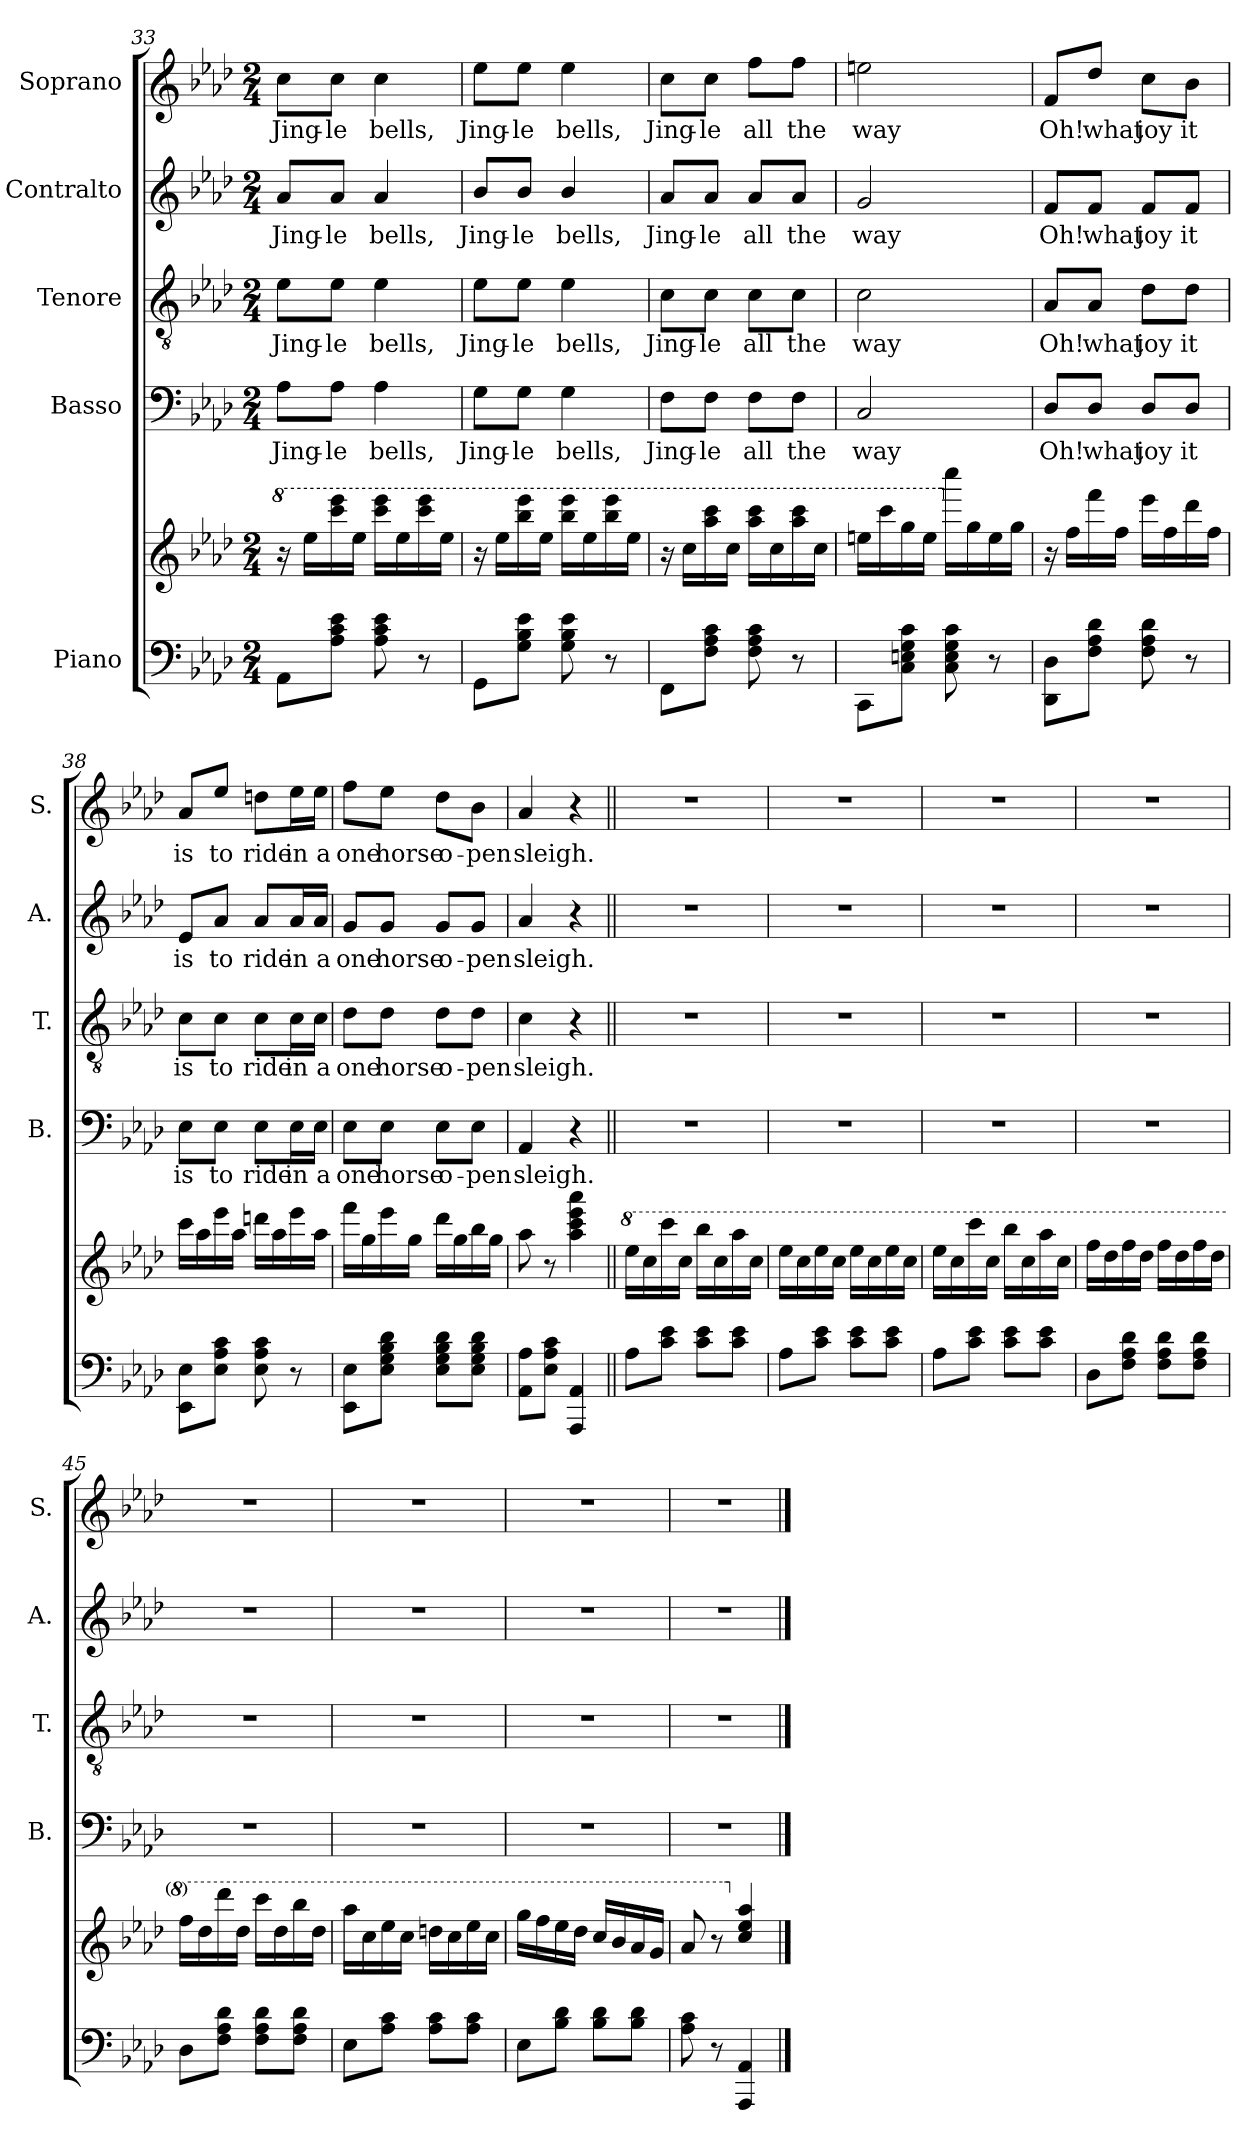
**kern	**kern	**kern	**text	**kern	**text	**kern	**text	**kern	**text
*part5	*part5	*part4	*part4	*part3	*part3	*part2	*part2	*part1	*part1
*staff6	*staff5	*staff4	*staff4	*staff3	*staff3	*staff2	*staff2	*staff1	*staff1
*I"Piano	*	*I"Basso	*	*I"Tenore	*	*I"Contralto	*	*I"Soprano	*
*	*	*I'B.	*	*I'T.	*	*I'A.	*	*I'S.	*
*clefF4	*clefG2	*clefF4	*	*clefGv2	*	*clefG2	*	*clefG2	*
*k[b-e-a-d-]	*k[b-e-a-d-]	*k[b-e-a-d-]	*	*k[b-e-a-d-]	*	*k[b-e-a-d-]	*	*k[b-e-a-d-]	*
*M2/4	*M2/4	*M2/4	*	*M2/4	*	*M2/4	*	*M2/4	*
*	*8va	*	*	*	*	*	*	*	*
=33	=33	=33	=33	=33	=33	=33	=33	=33	=33
!	!	!	!LO:LY:b	!	!LO:LY:b	!	!LO:LY:b	!	!LO:LY:b
8AA-\L	16r	8A-\L	Jing-	8e-\L	Jing-	8a-/L	Jing-	8cc\L	Jing-
.	16eee-\LL	.	.	.	.	.	.	.	.
!	!	!	!LO:LY:b	!	!LO:LY:b	!	!LO:LY:b	!	!LO:LY:b
8A-\ 8c\ 8e-\J	16cccc\ 16eeee-\	8A-\J	-le	8e-\J	-le	8a-/J	-le	8cc\J	-le
.	16eee-\JJ	.	.	.	.	.	.	.	.
!	!	!	!LO:LY:b	!	!LO:LY:b	!	!LO:LY:b	!	!LO:LY:b
8A-\ 8c\ 8e-\	16cccc\ 16eeee-\LL	4A-\	bells,	4e-\	bells,	4a-/	bells,	4cc\	bells,
.	16eee-\	.	.	.	.	.	.	.	.
8r	16cccc\ 16eeee-\	.	.	.	.	.	.	.	.
.	16eee-\JJ	.	.	.	.	.	.	.	.
=34	=34	=34	=34	=34	=34	=34	=34	=34	=34
!	!	!	!LO:LY:b	!	!LO:LY:b	!	!LO:LY:b	!	!LO:LY:b
8GG\L	16r	8G\L	Jing-	8e-\L	Jing-	8b-/L	Jing-	8ee-\L	Jing-
.	16eee-\LL	.	.	.	.	.	.	.	.
!	!	!	!LO:LY:b	!	!LO:LY:b	!	!LO:LY:b	!	!LO:LY:b
8G\ 8B-\ 8e-\J	16bbb-\ 16eeee-\	8G\J	-le	8e-\J	-le	8b-/J	-le	8ee-\J	-le
.	16eee-\JJ	.	.	.	.	.	.	.	.
!	!	!	!LO:LY:b	!	!LO:LY:b	!	!LO:LY:b	!	!LO:LY:b
8G\ 8B-\ 8e-\	16bbb-\ 16eeee-\LL	4G\	bells,	4e-\	bells,	4b-/	bells,	4ee-\	bells,
.	16eee-\	.	.	.	.	.	.	.	.
8r	16bbb-\ 16eeee-\	.	.	.	.	.	.	.	.
.	16eee-\JJ	.	.	.	.	.	.	.	.
=35	=35	=35	=35	=35	=35	=35	=35	=35	=35
!	!	!	!LO:LY:b	!	!LO:LY:b	!	!LO:LY:b	!	!LO:LY:b
8FF\L	16r	8F\L	Jing-	8c\L	Jing-	8a-/L	Jing-	8cc\L	Jing-
.	16ccc\LL	.	.	.	.	.	.	.	.
!	!	!	!LO:LY:b	!	!LO:LY:b	!	!LO:LY:b	!	!LO:LY:b
8F\ 8A-\ 8c\J	16aaa-\ 16cccc\	8F\J	-le	8c\J	-le	8a-/J	-le	8cc\J	-le
.	16ccc\JJ	.	.	.	.	.	.	.	.
!	!	!	!LO:LY:b	!	!LO:LY:b	!	!LO:LY:b	!	!LO:LY:b
8F\ 8A-\ 8c\	16aaa-\ 16cccc\LL	8F\L	all	8c\L	all	8a-/L	all	8ff\L	all
.	16ccc\	.	.	.	.	.	.	.	.
!	!	!	!LO:LY:b	!	!LO:LY:b	!	!LO:LY:b	!	!LO:LY:b
8r	16aaa-\ 16cccc\	8F\J	the	8c\J	the	8a-/J	the	8ff\J	the
.	16ccc\JJ	.	.	.	.	.	.	.	.
=36	=36	=36	=36	=36	=36	=36	=36	=36	=36
!	!	!	!LO:LY:b	!	!LO:LY:b	!	!LO:LY:b	!	!LO:LY:b
8CC\L	16eeen\LL	2C/	way	2c\	way	2g/	way	2een\	way
.	16cccc\	.	.	.	.	.	.	.	.
8C\ 8En\ 8G\ 8c\J	16ggg\	.	.	.	.	.	.	.	.
.	16eee\JJ	.	.	.	.	.	.	.	.
*	*X8va	*	*	*	*	*	*	*	*
8C\ 8E\ 8G\ 8c\	16cccc\LL	.	.	.	.	.	.	.	.
.	16gg\	.	.	.	.	.	.	.	.
8r	16ee\	.	.	.	.	.	.	.	.
.	16gg\JJ	.	.	.	.	.	.	.	.
!!LO:LB:g=z
=37	=37	=37	=37	=37	=37	=37	=37	=37	=37
!	!	!	!LO:LY:b	!	!LO:LY:b	!	!LO:LY:b	!	!LO:LY:b
8DD-\ 8D-\L	16r	8D-/L	Oh!	8A-/L	Oh!	8f/L	Oh!	8f/L	Oh!
.	16ff\LL	.	.	.	.	.	.	.	.
!	!	!	!LO:LY:b	!	!LO:LY:b	!	!LO:LY:b	!	!LO:LY:b
8F\ 8A-\ 8d-\J	16fff\	8D-/J	what	8A-/J	what	8f/J	what	8dd-/J	what
.	16ff\JJ	.	.	.	.	.	.	.	.
!	!	!	!LO:LY:b	!	!LO:LY:b	!	!LO:LY:b	!	!LO:LY:b
8F\ 8A-\ 8d-\	16eee-\LL	8D-/L	joy	8d-\L	joy	8f/L	joy	8cc\L	joy
.	16ff\	.	.	.	.	.	.	.	.
!	!	!	!LO:LY:b	!	!LO:LY:b	!	!LO:LY:b	!	!LO:LY:b
8r	16ddd-\	8D-/J	it	8d-\J	it	8f/J	it	8b-\J	it
.	16ff\JJ	.	.	.	.	.	.	.	.
=38	=38	=38	=38	=38	=38	=38	=38	=38	=38
!	!	!	!LO:LY:b	!	!LO:LY:b	!	!LO:LY:b	!	!LO:LY:b
8EE-\ 8E-\L	16ccc\LL	8E-\L	is	8c\L	is	8e-/L	is	8a-/L	is
.	16aa-\	.	.	.	.	.	.	.	.
!	!	!	!LO:LY:b	!	!LO:LY:b	!	!LO:LY:b	!	!LO:LY:b
8E-\ 8A-\ 8c\J	16eee-\	8E-\J	to	8c\J	to	8a-/J	to	8ee-/J	to
.	16aa-\JJ	.	.	.	.	.	.	.	.
!	!	!	!LO:LY:b	!	!LO:LY:b	!	!LO:LY:b	!	!LO:LY:b
8E-\ 8A-\ 8c\	16dddn\LL	8E-\L	ride	8c\L	ride	8a-/L	ride	8ddn\L	ride
.	16aa-\	.	.	.	.	.	.	.	.
!	!	!	!LO:LY:b	!	!LO:LY:b	!	!LO:LY:b	!	!LO:LY:b
8r	16eee-\	16E-\L	in	16c\L	in	16a-/L	in	16ee-\L	in
!	!	!	!LO:LY:b	!	!LO:LY:b	!	!LO:LY:b	!	!LO:LY:b
.	16aa-\JJ	16E-\JJ	a	16c\JJ	a	16a-/JJ	a	16ee-\JJ	a
=39	=39	=39	=39	=39	=39	=39	=39	=39	=39
!	!	!	!LO:LY:b	!	!LO:LY:b	!	!LO:LY:b	!	!LO:LY:b
8EE-\ 8E-\L	16fff\LL	8E-\L	one	8d-\L	one	8g/L	one	8ff\L	one
.	16gg\	.	.	.	.	.	.	.	.
!	!	!	!LO:LY:b	!	!LO:LY:b	!	!LO:LY:b	!	!LO:LY:b
8E-\ 8G\ 8B-\ 8d-\J	16eee-\	8E-\J	horse	8d-\J	horse	8g/J	horse	8ee-\J	horse
.	16gg\JJ	.	.	.	.	.	.	.	.
!	!	!	!LO:LY:b	!	!LO:LY:b	!	!LO:LY:b	!	!LO:LY:b
8E-\ 8G\ 8B-\ 8d-\L	16ddd-\LL	8E-\L	o-	8d-\L	o-	8g/L	o-	8dd-\L	o-
.	16gg\	.	.	.	.	.	.	.	.
!	!	!	!LO:LY:b	!	!LO:LY:b	!	!LO:LY:b	!	!LO:LY:b
8E-\ 8G\ 8B-\ 8d-\J	16bb-\	8E-\J	-pen	8d-\J	-pen	8g/J	-pen	8b-\J	-pen
.	16gg\JJ	.	.	.	.	.	.	.	.
=40	=40	=40	=40	=40	=40	=40	=40	=40	=40
!	!	!	!LO:LY:b	!	!LO:LY:b	!	!LO:LY:b	!	!LO:LY:b
8AA-\ 8A-\L	8aa-\	4AA-/	sleigh.	4c\	sleigh.	4a-/	sleigh.	4a-/	sleigh.
8E-\ 8A-\ 8c\J	8r	.	.	.	.	.	.	.	.
4AAA-/ 4AA-/	4aa-\ 4ccc\ 4eee-\ 4aaa-\	4r	.	4r	.	4r	.	4r	.
=41||	=41||	=41||	=41||	=41||	=41||	=41||	=41||	=41||	=41||
*	*8va	*	*	*	*	*	*	*	*
8A-\L	16eee-\LL	2r	.	2r	.	2r	.	2r	.
.	16ccc\	.	.	.	.	.	.	.	.
8c\ 8e-\J	16cccc\	.	.	.	.	.	.	.	.
.	16ccc\JJ	.	.	.	.	.	.	.	.
8c\ 8e-\L	16bbb-\LL	.	.	.	.	.	.	.	.
.	16ccc\	.	.	.	.	.	.	.	.
8c\ 8e-\J	16aaa-\	.	.	.	.	.	.	.	.
.	16ccc\JJ	.	.	.	.	.	.	.	.
=42	=42	=42	=42	=42	=42	=42	=42	=42	=42
8A-\L	16eee-\LL	2r	.	2r	.	2r	.	2r	.
.	16ccc\	.	.	.	.	.	.	.	.
8c\ 8e-\J	16eee-\	.	.	.	.	.	.	.	.
.	16ccc\JJ	.	.	.	.	.	.	.	.
8c\ 8e-\L	16eee-\LL	.	.	.	.	.	.	.	.
.	16ccc\	.	.	.	.	.	.	.	.
8c\ 8e-\J	16eee-\	.	.	.	.	.	.	.	.
.	16ccc\JJ	.	.	.	.	.	.	.	.
=43	=43	=43	=43	=43	=43	=43	=43	=43	=43
8A-\L	16eee-\LL	2r	.	2r	.	2r	.	2r	.
.	16ccc\	.	.	.	.	.	.	.	.
8c\ 8e-\J	16cccc\	.	.	.	.	.	.	.	.
.	16ccc\JJ	.	.	.	.	.	.	.	.
8c\ 8e-\L	16bbb-\LL	.	.	.	.	.	.	.	.
.	16ccc\	.	.	.	.	.	.	.	.
8c\ 8e-\J	16aaa-\	.	.	.	.	.	.	.	.
.	16ccc\JJ	.	.	.	.	.	.	.	.
=44	=44	=44	=44	=44	=44	=44	=44	=44	=44
8D-\L	16fff\LL	2r	.	2r	.	2r	.	2r	.
.	16ddd-\	.	.	.	.	.	.	.	.
8F\ 8A-\ 8d-\J	16fff\	.	.	.	.	.	.	.	.
.	16ddd-\JJ	.	.	.	.	.	.	.	.
8F\ 8A-\ 8d-\L	16fff\LL	.	.	.	.	.	.	.	.
.	16ddd-\	.	.	.	.	.	.	.	.
8F\ 8A-\ 8d-\J	16fff\	.	.	.	.	.	.	.	.
.	16ddd-\JJ	.	.	.	.	.	.	.	.
=45	=45	=45	=45	=45	=45	=45	=45	=45	=45
8D-\L	16fff\LL	2r	.	2r	.	2r	.	2r	.
.	16ddd-\	.	.	.	.	.	.	.	.
8F\ 8A-\ 8d-\J	16dddd-\	.	.	.	.	.	.	.	.
.	16ddd-\JJ	.	.	.	.	.	.	.	.
8F\ 8A-\ 8d-\L	16cccc\LL	.	.	.	.	.	.	.	.
.	16ddd-\	.	.	.	.	.	.	.	.
8F\ 8A-\ 8d-\J	16bbb-\	.	.	.	.	.	.	.	.
.	16ddd-\JJ	.	.	.	.	.	.	.	.
!!LO:LB:g=z
=46	=46	=46	=46	=46	=46	=46	=46	=46	=46
8E-\L	16aaa-\LL	2r	.	2r	.	2r	.	2r	.
.	16ccc\	.	.	.	.	.	.	.	.
8A-\ 8c\J	16eee-\	.	.	.	.	.	.	.	.
.	16ccc\JJ	.	.	.	.	.	.	.	.
8A-\ 8c\L	16dddn\LL	.	.	.	.	.	.	.	.
.	16ccc\	.	.	.	.	.	.	.	.
8A-\ 8c\J	16eee-\	.	.	.	.	.	.	.	.
.	16ccc\JJ	.	.	.	.	.	.	.	.
=47	=47	=47	=47	=47	=47	=47	=47	=47	=47
8E-\L	16ggg\LL	2r	.	2r	.	2r	.	2r	.
.	16fff\	.	.	.	.	.	.	.	.
8B-\ 8d-\J	16eee-\	.	.	.	.	.	.	.	.
.	16ddd-\JJ	.	.	.	.	.	.	.	.
8B-\ 8d-\L	16ccc/LL	.	.	.	.	.	.	.	.
.	16bb-/	.	.	.	.	.	.	.	.
8B-\ 8d-\J	16aa-/	.	.	.	.	.	.	.	.
.	16gg/JJ	.	.	.	.	.	.	.	.
=48	=48	=48	=48	=48	=48	=48	=48	=48	=48
8A-\ 8c\	8aa-/	2r	.	2r	.	2r	.	2r	.
8r	8r	.	.	.	.	.	.	.	.
*	*X8va	*	*	*	*	*	*	*	*
4AAA-/ 4AA-/	4cc/ 4ee-/ 4aa-/	.	.	.	.	.	.	.	.
==	==	==	==	==	==	==	==	==	==
*-	*-	*-	*-	*-	*-	*-	*-	*-	*-
